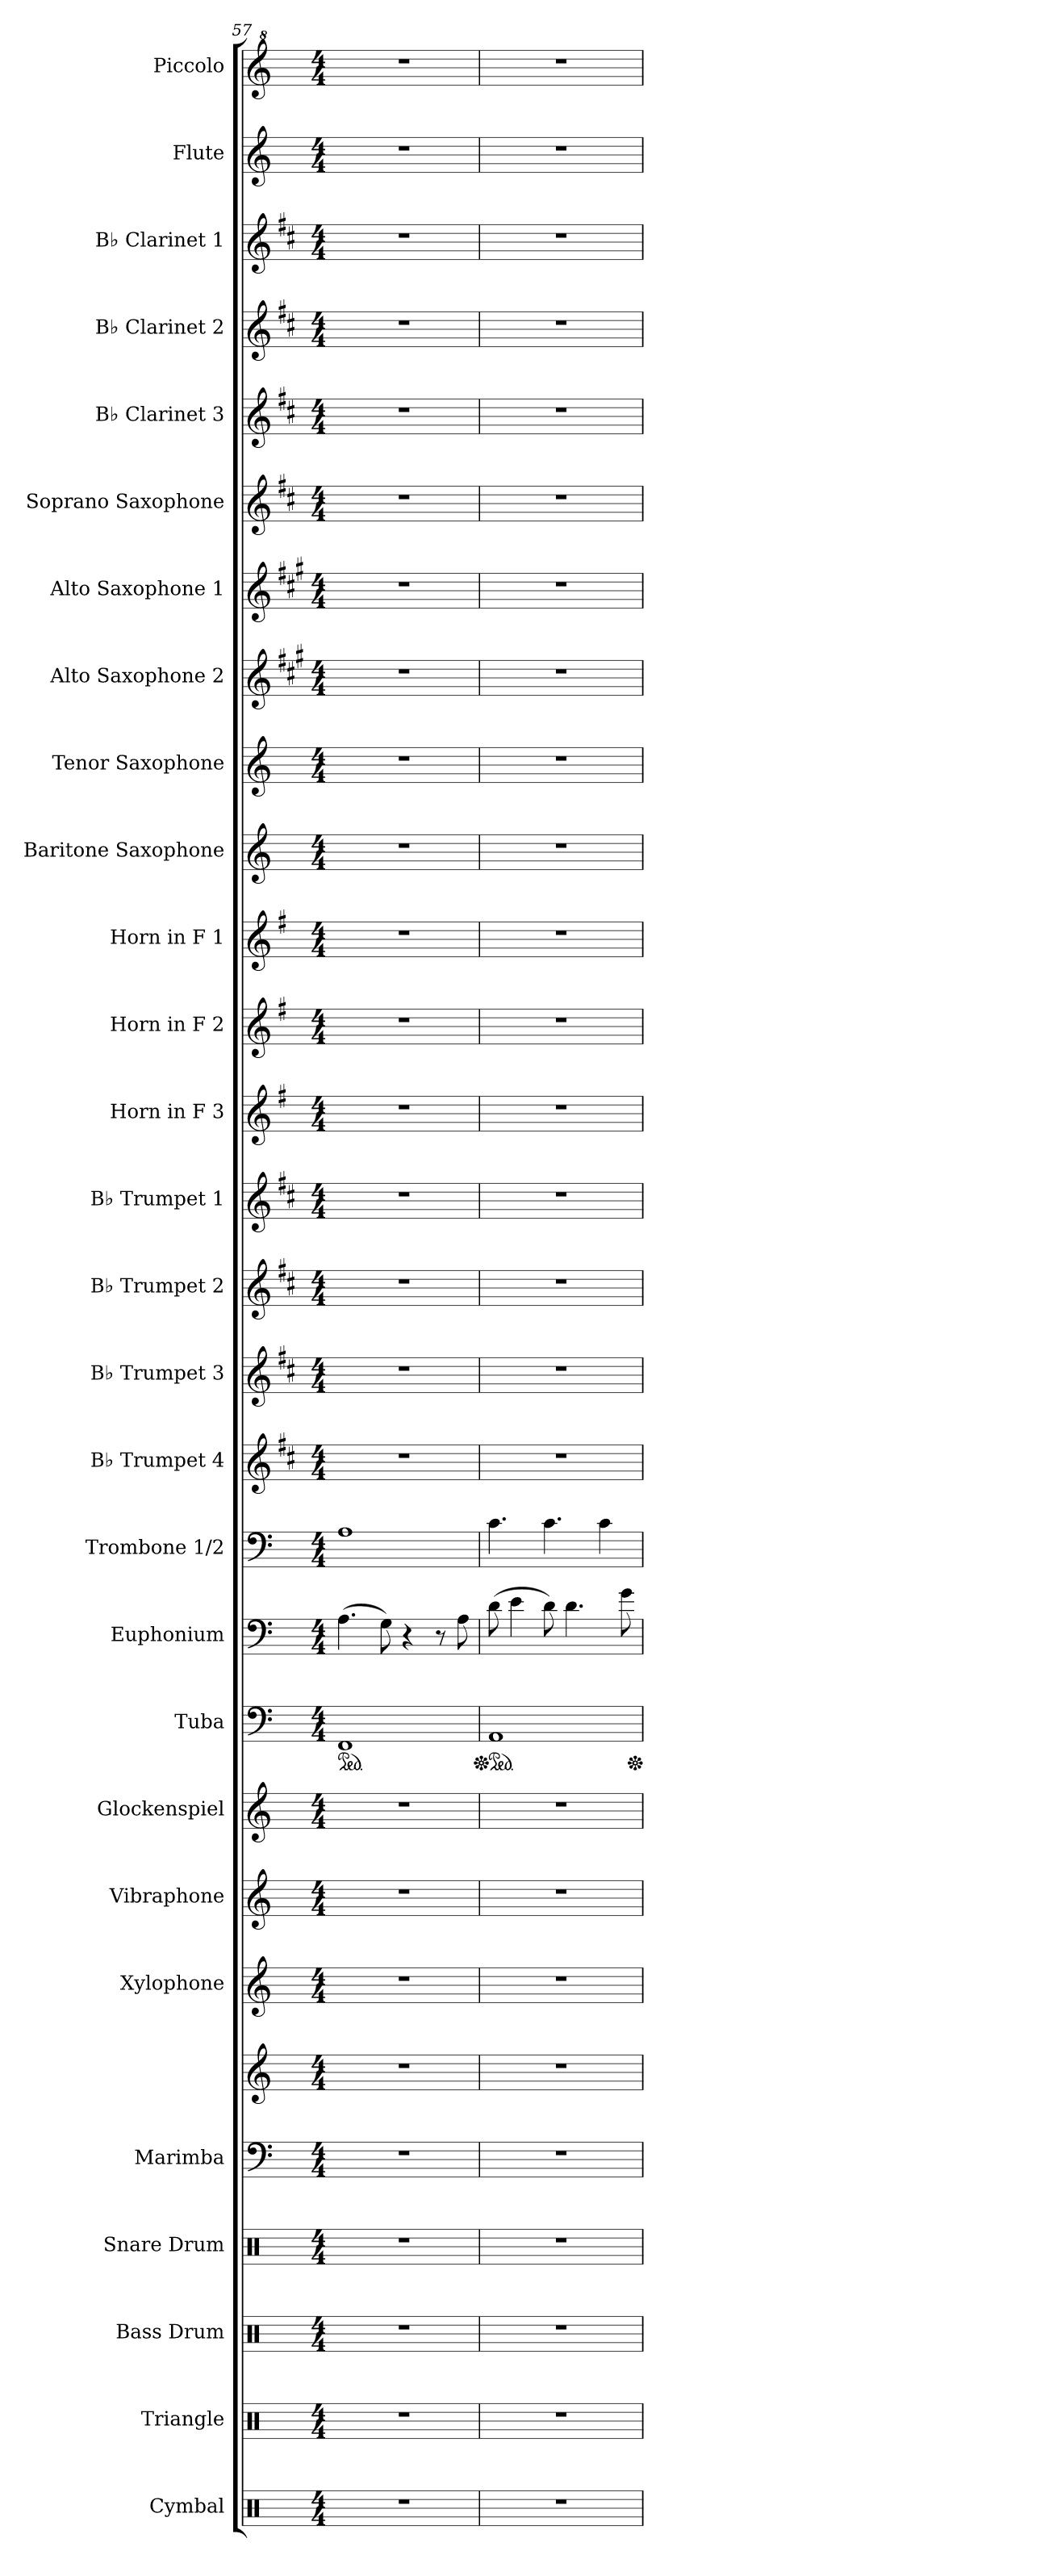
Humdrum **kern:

**kern	**kern	**kern	**kern	**kern	**kern	**kern	**kern	**kern	**kern	**kern	**kern	**kern	**kern	**kern	**kern	**kern	**kern	**kern	**kern	**kern	**kern	**kern	**kern	**kern	**kern	**kern	**kern	**kern
*part28	*part27	*part26	*part25	*part24	*part24	*part23	*part22	*part21	*part20	*part19	*part18	*part17	*part16	*part15	*part14	*part13	*part12	*part11	*part10	*part9	*part8	*part7	*part6	*part5	*part4	*part3	*part2	*part1
*staff29	*staff28	*staff27	*staff26	*staff25	*staff24	*staff23	*staff22	*staff21	*staff20	*staff19	*staff18	*staff17	*staff16	*staff15	*staff14	*staff13	*staff12	*staff11	*staff10	*staff9	*staff8	*staff7	*staff6	*staff5	*staff4	*staff3	*staff2	*staff1
*I"Cymbal	*I"Triangle	*I"Bass Drum	*I"Snare Drum	*I"Marimba	*	*I"Xylophone	*I"Vibraphone	*I"Glockenspiel	*I"Tuba	*I"Euphonium	*I"Trombone 1/2	*I"B♭ Trumpet 4	*I"B♭ Trumpet 3	*I"B♭ Trumpet 2	*I"B♭ Trumpet 1	*I"Horn in F 3	*I"Horn in F 2	*I"Horn in F 1	*I"Baritone Saxophone	*I"Tenor Saxophone	*I"Alto Saxophone 2	*I"Alto Saxophone 1	*I"Soprano Saxophone	*I"B♭ Clarinet 3	*I"B♭ Clarinet 2	*I"B♭ Clarinet 1	*I"Flute	*I"Piccolo
*I'Cym.	*I'Trgl.	*I'B. Dr.	*I'Sn. Dr.	*I'Mrm.	*	*I'Xyl.	*I'Vib.	*I'Glk.	*I'Tba.	*I'Euph.	*I'Tbn. 1/2	*I'B♭ Tpt. 4	*I'B♭ Tpt. 3	*I'B♭ Tpt. 2	*I'B♭ Tpt. 1	*	*	*	*I'Bar. Sax.	*I'T. Sax.	*I'A. Sax. 2	*I'A. Sax. 1	*I'S. Sax.	*I'B♭ Cl. 3	*I'B♭ Cl. 2	*I'B♭ Cl. 1	*I'Fl.	*I'Picc.
*clefX	*clefX	*clefX	*clefX	*clefF4	*clefG2	*clefG2	*clefG2	*clefG2	*clefF4	*clefF4	*clefF4	*clefG2	*clefG2	*clefG2	*clefG2	*clefG2	*clefG2	*clefG2	*clefG2	*clefG2	*clefG2	*clefG2	*clefG2	*clefG2	*clefG2	*clefG2	*clefG2	*clefG^2
*	*	*	*	*	*	*ITrd-7c-12	*	*ITrd-14c-24	*	*	*	*ITrd1c2	*ITrd1c2	*ITrd1c2	*ITrd1c2	*ITrd4c7	*ITrd4c7	*ITrd4c7	*ITrd12c21	*ITrd8c14	*ITrd5c9	*ITrd5c9	*ITrd1c2	*ITrd1c2	*ITrd1c2	*ITrd1c2	*	*ITrd-7c-12
*k[]	*k[]	*k[]	*k[]	*k[]	*k[]	*k[]	*k[]	*k[]	*k[]	*k[]	*k[]	*k[]	*k[]	*k[]	*k[]	*k[]	*k[]	*k[]	*k[]	*k[]	*k[]	*k[]	*k[]	*k[]	*k[]	*k[]	*k[]	*k[]
*M4/4	*M4/4	*M4/4	*M4/4	*M4/4	*M4/4	*M4/4	*M4/4	*M4/4	*M4/4	*M4/4	*M4/4	*M4/4	*M4/4	*M4/4	*M4/4	*M4/4	*M4/4	*M4/4	*M4/4	*M4/4	*M4/4	*M4/4	*M4/4	*M4/4	*M4/4	*M4/4	*M4/4	*M4/4
*	*	*	*	*	*	*	*	*	*ped	*	*	*	*	*	*	*	*	*	*	*	*	*	*	*	*	*	*	*
=57	=57	=57	=57	=57	=57	=57	=57	=57	=57	=57	=57	=57	=57	=57	=57	=57	=57	=57	=57	=57	=57	=57	=57	=57	=57	=57	=57	=57
1r	1r	1r	1r	1r	1r	1r	1r	1r	1FF	(4.A\	1A	1r	1r	1r	1r	1r	1r	1r	1r	1r	1r	1r	1r	1r	1r	1r	1r	1r
.	.	.	.	.	.	.	.	.	.	8G\)	.	.	.	.	.	.	.	.	.	.	.	.	.	.	.	.	.	.
.	.	.	.	.	.	.	.	.	.	4r	.	.	.	.	.	.	.	.	.	.	.	.	.	.	.	.	.	.
.	.	.	.	.	.	.	.	.	.	8r	.	.	.	.	.	.	.	.	.	.	.	.	.	.	.	.	.	.
.	.	.	.	.	.	.	.	.	.	8A\	.	.	.	.	.	.	.	.	.	.	.	.	.	.	.	.	.	.
=58	=58	=58	=58	=58	=58	=58	=58	=58	=58	=58	=58	=58	=58	=58	=58	=58	=58	=58	=58	=58	=58	=58	=58	=58	=58	=58	=58	=58
*	*	*	*	*	*	*	*	*	*Xped	*	*	*	*	*	*	*	*	*	*	*	*	*	*	*	*	*	*	*
*	*	*	*	*	*	*	*	*	*ped	*	*	*	*	*	*	*	*	*	*	*	*	*	*	*	*	*	*	*
1r	1r	1r	1r	1r	1r	1r	1r	1r	1AA	(8d\	4.c\	1r	1r	1r	1r	1r	1r	1r	1r	1r	1r	1r	1r	1r	1r	1r	1r	1r
.	.	.	.	.	.	.	.	.	.	4e\	.	.	.	.	.	.	.	.	.	.	.	.	.	.	.	.	.	.
.	.	.	.	.	.	.	.	.	.	8d\)	4.c\	.	.	.	.	.	.	.	.	.	.	.	.	.	.	.	.	.
.	.	.	.	.	.	.	.	.	.	4.d\	.	.	.	.	.	.	.	.	.	.	.	.	.	.	.	.	.	.
.	.	.	.	.	.	.	.	.	.	.	4c\	.	.	.	.	.	.	.	.	.	.	.	.	.	.	.	.	.
.	.	.	.	.	.	.	.	.	.	8g\	.	.	.	.	.	.	.	.	.	.	.	.	.	.	.	.	.	.
*	*	*	*	*	*	*	*	*	*Xped	*	*	*	*	*	*	*	*	*	*	*	*	*	*	*	*	*	*	*
=	=	=	=	=	=	=	=	=	=	=	=	=	=	=	=	=	=	=	=	=	=	=	=	=	=	=	=	=
*-	*-	*-	*-	*-	*-	*-	*-	*-	*-	*-	*-	*-	*-	*-	*-	*-	*-	*-	*-	*-	*-	*-	*-	*-	*-	*-	*-	*-
